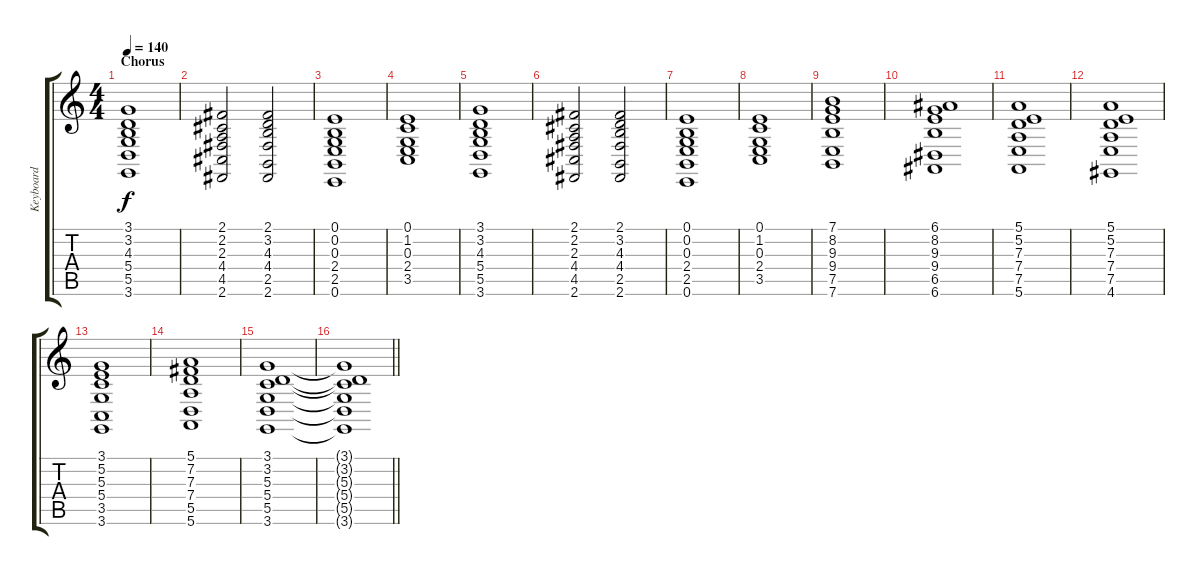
\track ("Keyboard" "Keyboard") {instrument churchorgan}
\staff {score tabs}
\tuning (E4 B3 G3 D3 A2 E2) {hide}
\ts (4 4)
\section ("" "Chorus")
\tempo 140
\clef g2
\ks c
(3.1 3.2 4.3 5.4 5.5 3.6).1{dy f} |
(2.1 2.2 2.3 4.4 4.5 2.6).2 (2.1 3.2 4.3 4.4 2.5 2.6).2 |
(0.1 0.2 0.3 2.4 2.5 0.6).1 |
(0.1 1.2 0.3 2.4 3.5).1 |
(3.1 3.2 4.3 5.4 5.5 3.6).1 |
(2.1 2.2 2.3 4.4 4.5 2.6).2 (2.1 3.2 4.3 4.4 2.5 2.6).2 |
(0.1 0.2 0.3 2.4 2.5 0.6).1 |
(0.1 1.2 0.3 2.4 3.5).1 |
(7.1 8.2 9.3 9.4 7.5 7.6).1 |
(6.1 8.2 9.3 9.4 6.5 6.6).1 |
(5.1 5.2 7.3 7.4 7.5 5.6).1 |
(5.1 5.2 7.3 7.4 7.5 4.6).1 |
(3.1 5.2 5.3 5.4 3.5 3.6).1 |
(5.1 7.2 7.3 7.4 5.5 5.6).1 |
(3.1 3.2 5.3 5.4 5.5 3.6).1 |
\barLineRight lightlight
(3.1{t} 3.2{t} 5.3{t} 5.4{t} 5.5{t} 3.6{t}).1
